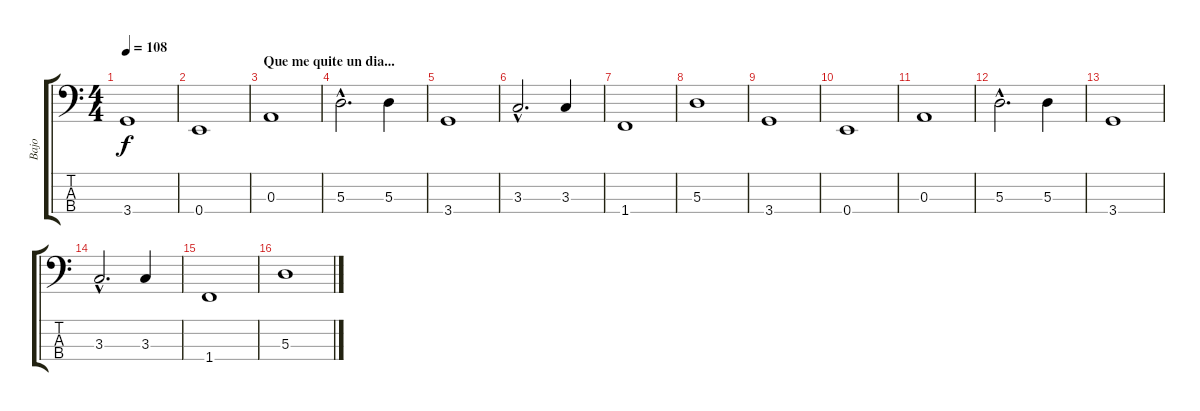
\track ("Bajo" "Bajo") {instrument electricbassfinger}
\staff {score tabs}
\tuning (G2 D2 A1 E1) {hide}
\ts (4 4)
\tempo 108
\clef f4
\ks c
3.4.1{dy f} |
0.4.1 |
\section ("" "Que me quite un dia...")
0.3.1 |
5.3{hac}.2{d} 5.3.4 |
3.4.1 |
3.3{hac}.2{d} 3.3.4 |
1.4.1 |
5.3.1 |
3.4.1 |
0.4.1 |
0.3.1 |
5.3{hac}.2{d} 5.3.4 |
3.4.1 |
3.3{hac}.2{d} 3.3.4 |
1.4.1 |
5.3.1
